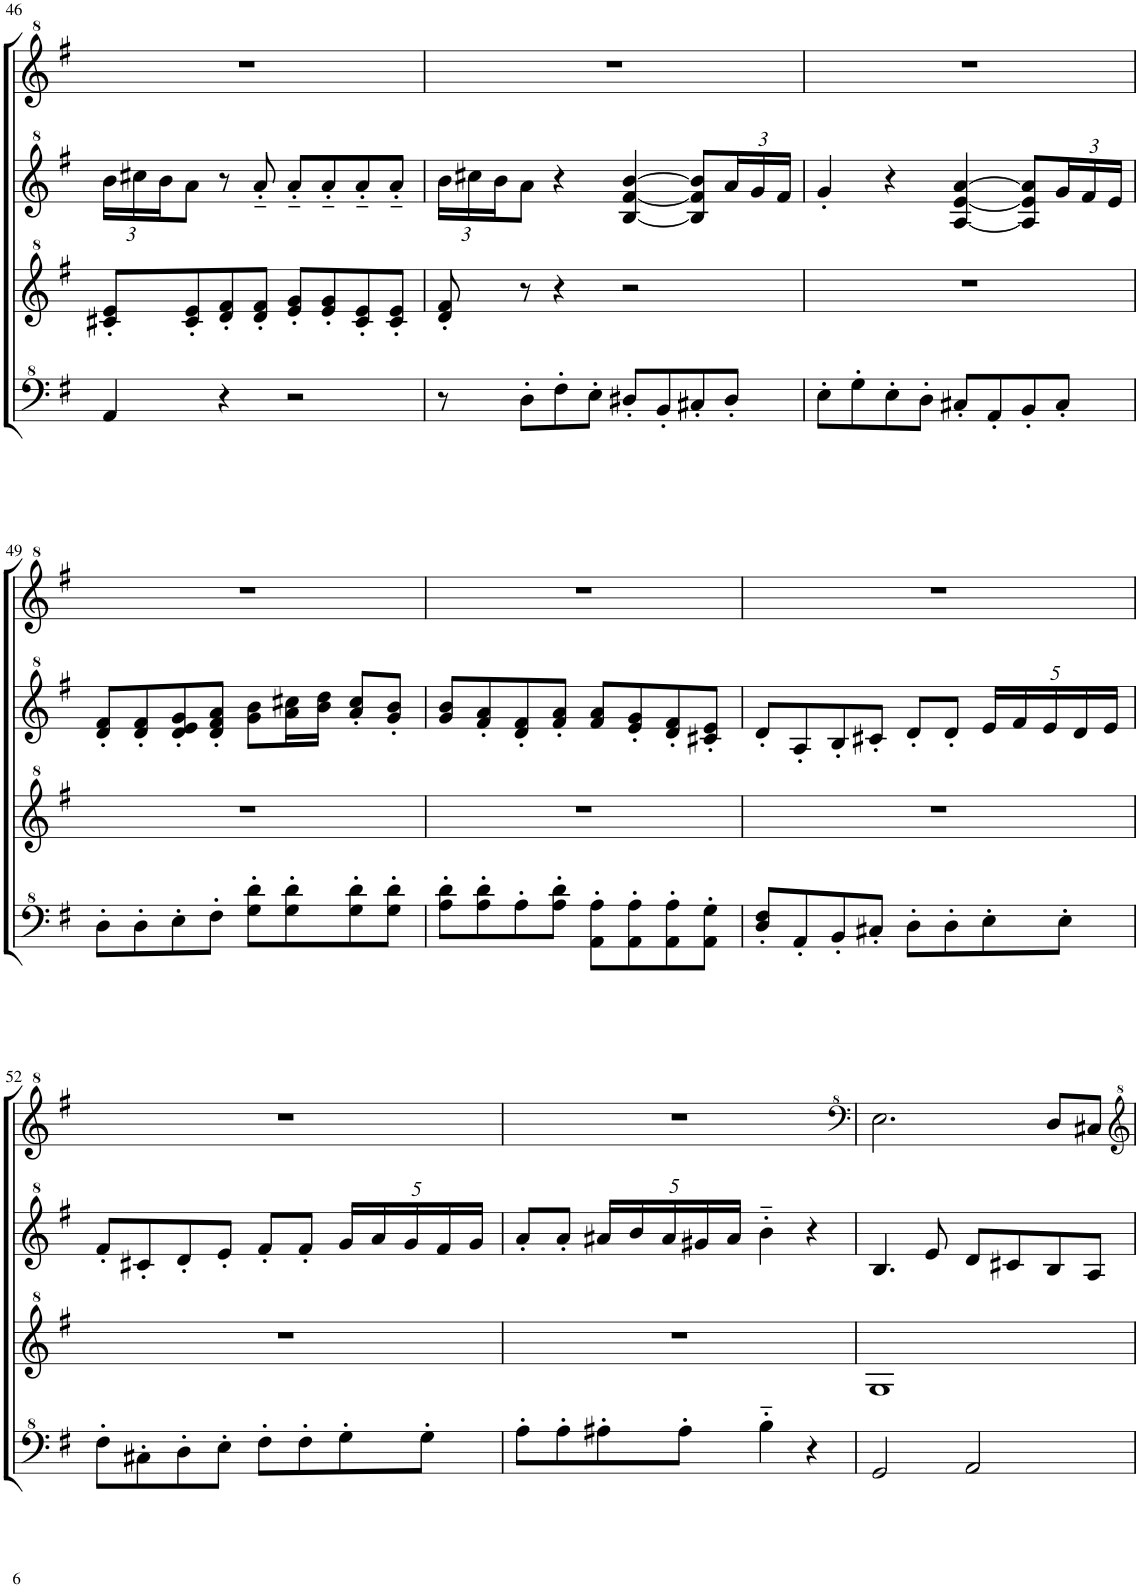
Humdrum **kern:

**kern	**kern	**kern	**kern
*part1	*part1	*part1	*part1
*staff4	*staff3	*staff2	*staff1
*I"Model III	*	*	*
!!LO:PB:g=z
*clefF^4	*clefG^2	*clefG^2	*clefG^2
*k[f#]	*k[f#]	*k[f#]	*k[f#]
*M4/4	*M4/4	*M4/4	*M4/4
*met(c)	*met(c)	*met(c)	*met(c)
*	*	*Xbrackettup	*
=46	=46	=46	=46
4A/	8cc#X/' 8ee/'L	24bb\LL	1r
.	.	24ccc#X\	.
.	.	24bb\J	.
.	8cc#/' 8ee/'	8aa\J	.
4r	8dd/' 8ff#/'	8r	.
.	8dd/' 8ff#/'J	8aa'~/	.
2r	8ee/' 8gg/'L	8aa'~/L	.
.	8ee/' 8gg/'	8aa'~/	.
.	8cc#/' 8ee/'	8aa'~/	.
.	8cc#/' 8ee/'J	8aa'~/J	.
=47	=47	=47	=47
8r	8dd/' 8ff#/'	24bb\LL	1r
.	.	24ccc#X\	.
.	.	24bb\J	.
8d'\L	8r	8aa\J	.
8f#'\	4r	4r	.
8e'\J	.	.	.
8d#X'/L	2r	[4b/ [4ff#/ [4bb/	.
8B'/	.	.	.
8c#X'/	.	8b/] 8ff#/] 8bb/]L	.
8d#'/J	.	24aa/L	.
.	.	24gg/	.
.	.	24ff#/JJ	.
=48	=48	=48	=48
8e'\L	1r	4gg'/	1r
8g'\	.	.	.
8e'\	.	4r	.
8d'\J	.	.	.
8c#X'/L	.	[4a/ [4ee/ [4aa/	.
8A'/	.	.	.
8B'/	.	8a/] 8ee/] 8aa/]L	.
8c#'/J	.	24gg/L	.
.	.	24ff#/	.
.	.	24ee/JJ	.
!!LO:LB:g=z
=49	=49	=49	=49
8d'\L	1r	8dd/' 8ff#/'L	1r
8d'\	.	8dd/' 8ff#/'	.
8e'\	.	8dd/' 8ee/' 8gg/'	.
8f#'\J	.	8dd/' 8ff#/' 8aa/'J	.
8g\' 8dd\'L	.	8gg\ 8bb\L	.
8g\' 8dd\'	.	16aa\ 16ccc#X\L	.
.	.	16bb\ 16ddd\JJ	.
8g\' 8dd\'	.	8aa/' 8ccc#/'L	.
8g\' 8dd\'J	.	8gg/' 8bb/'J	.
=50	=50	=50	=50
8a\' 8dd\'L	1r	8gg/ 8bb/L	1r
8a\' 8dd\'	.	8ff#/' 8aa/'	.
8a'\	.	8dd/' 8ff#/'	.
8a\' 8dd\'J	.	8ff#/' 8aa/'J	.
8A\' 8a\'L	.	8ff#/ 8aa/L	.
8A\' 8a\'	.	8ee/' 8gg/'	.
8A\' 8a\'	.	8dd/' 8ff#/'	.
8A\' 8g\'J	.	8cc#X/' 8ee/'J	.
=51	=51	=51	=51
8d/' 8f#/'L	1r	8dd'/L	1r
8A'/	.	8a'/	.
8B'/	.	8b'/	.
8c#X'/J	.	8cc#X'/J	.
8d'\L	.	8dd'/L	.
8d'\	.	8dd'/J	.
8e'\	.	20ee/LL	.
.	.	20ff#/	.
.	.	20ee/	.
8e'\J	.	.	.
.	.	20dd/	.
.	.	20ee/JJ	.
!!LO:LB:g=z
=52	=52	=52	=52
8f#'\L	1r	8ff#'/L	1r
8c#X'\	.	8cc#X'/	.
8d'\	.	8dd'/	.
8e'\J	.	8ee'/J	.
8f#'\L	.	8ff#'/L	.
8f#'\	.	8ff#'/J	.
8g'\	.	20gg/LL	.
.	.	20aa/	.
.	.	20gg/	.
8g'\J	.	.	.
.	.	20ff#/	.
.	.	20gg/JJ	.
=53	=53	=53	=53
8a'\L	1r	8aa'/L	1r
8a'\	.	8aa'/J	.
8a#X'\	.	20aa#X/LL	.
.	.	20bb/	.
.	.	20aa#/	.
8a#'\J	.	.	.
.	.	20gg#X/	.
.	.	20aa#/JJ	.
4b'~\	.	4bb'~\	.
4r	.	4r	.
=54	=54	=54	=54
*	*	*	*clefF^4
2G/	1g	4.b/	2.e\
.	.	8ee/	.
2A/	.	8dd/L	.
.	.	8cc#X/	.
.	.	8b/	8d/L
.	.	8a/J	8c#X/J
=	=	=	=
*-	*-	*-	*-
